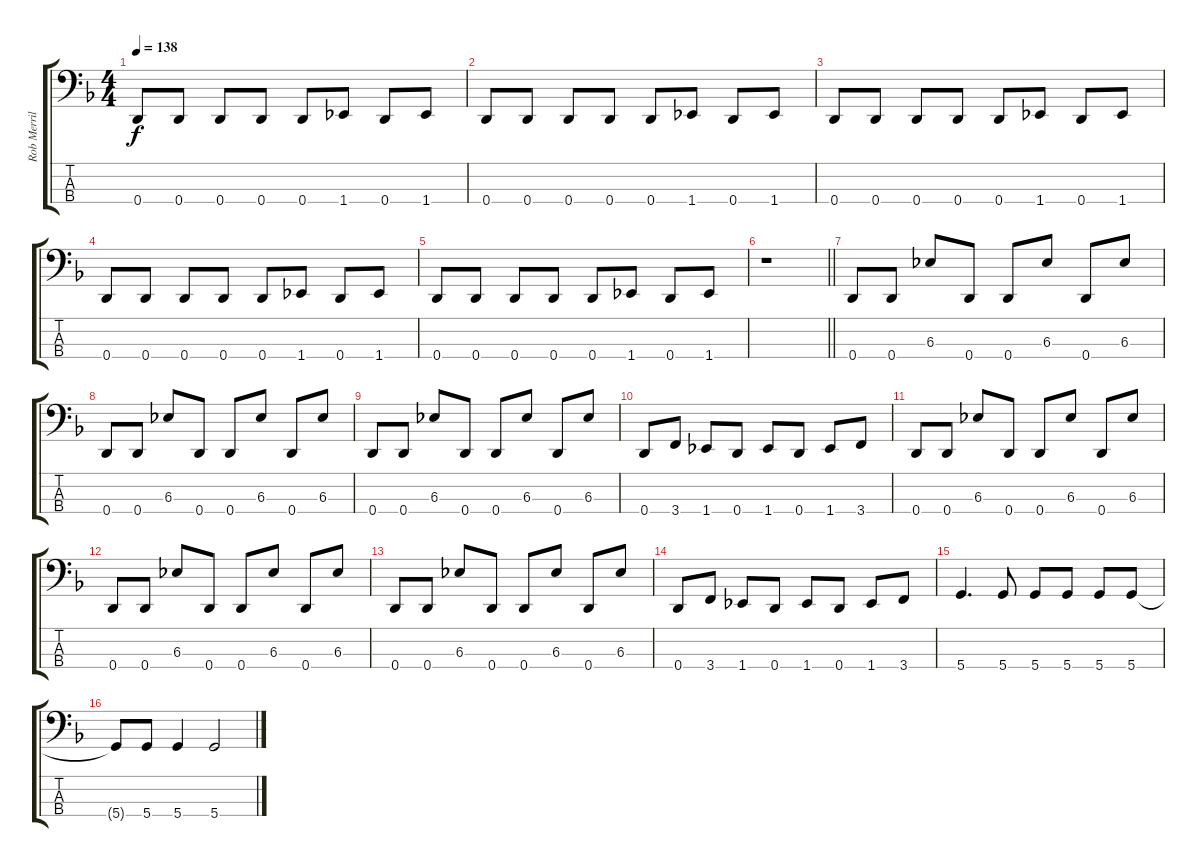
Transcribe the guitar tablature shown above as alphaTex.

\track ("Rob Merrill" "Rob Merril") {instrument electricbassfinger}
\staff {score tabs}
\tuning (G2 D2 A1 D1) {hide}
\ts (4 4)
\tempo 138
\clef f4
\ks f
0.4.8{dy f} 0.4.8 0.4.8 0.4.8 0.4.8 1.4.8 0.4.8 1.4.8 |
0.4.8 0.4.8 0.4.8 0.4.8 0.4.8 1.4.8 0.4.8 1.4.8 |
0.4.8 0.4.8 0.4.8 0.4.8 0.4.8 1.4.8 0.4.8 1.4.8 |
0.4.8 0.4.8 0.4.8 0.4.8 0.4.8 1.4.8 0.4.8 1.4.8 |
0.4.8 0.4.8 0.4.8 0.4.8 0.4.8 1.4.8 0.4.8 1.4.8 |
\barLineRight lightlight
r.1 |
0.4.8 0.4.8 6.3.8 0.4.8 0.4.8 6.3.8 0.4.8 6.3.8 |
0.4.8 0.4.8 6.3.8 0.4.8 0.4.8 6.3.8 0.4.8 6.3.8 |
0.4.8 0.4.8 6.3.8 0.4.8 0.4.8 6.3.8 0.4.8 6.3.8 |
0.4.8 3.4.8 1.4.8 0.4.8 1.4.8 0.4.8 1.4.8 3.4.8 |
0.4.8 0.4.8 6.3.8 0.4.8 0.4.8 6.3.8 0.4.8 6.3.8 |
0.4.8 0.4.8 6.3.8 0.4.8 0.4.8 6.3.8 0.4.8 6.3.8 |
0.4.8 0.4.8 6.3.8 0.4.8 0.4.8 6.3.8 0.4.8 6.3.8 |
0.4.8 3.4.8 1.4.8 0.4.8 1.4.8 0.4.8 1.4.8 3.4.8 |
5.4.4{d} 5.4.8 5.4.8 5.4.8 5.4.8 5.4.8 |
5.4{t}.8 5.4.8 5.4.4 5.4.2
